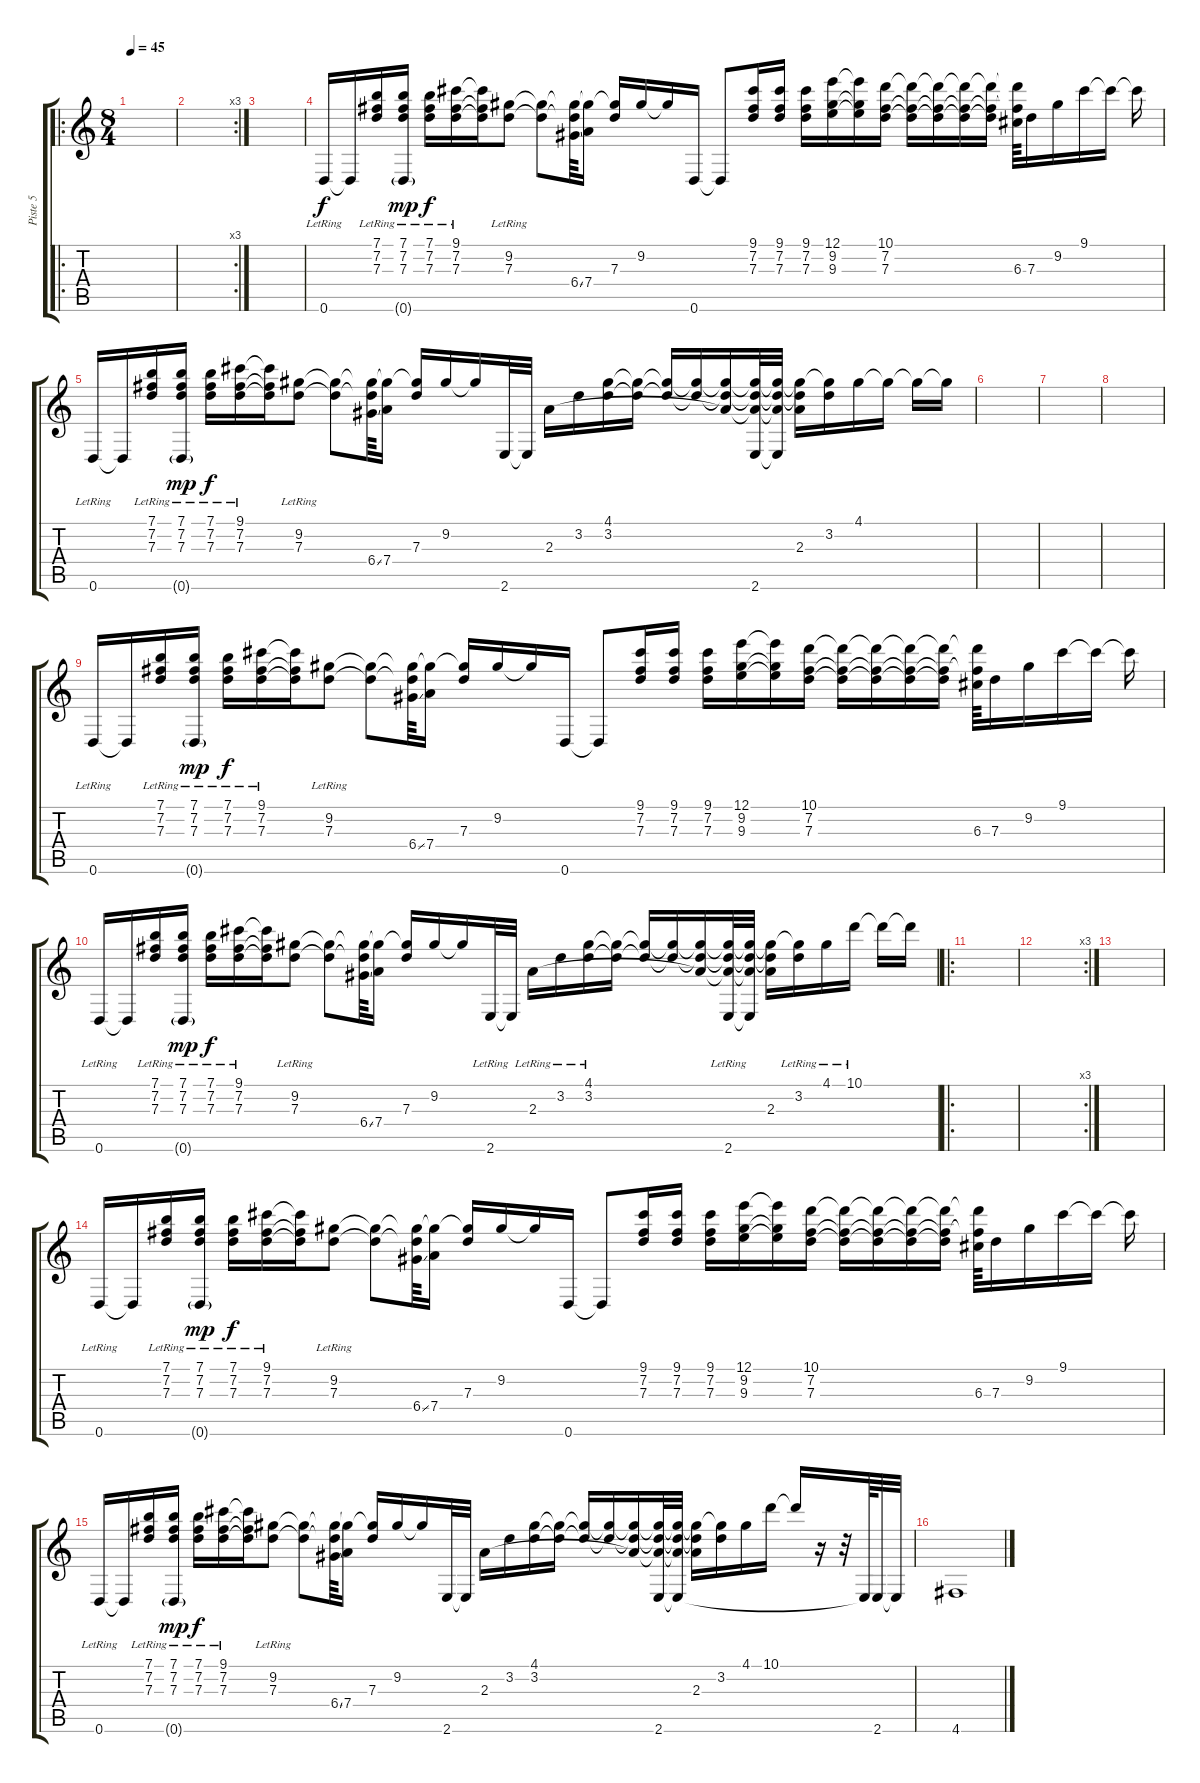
\track ("Piste 5" "Piste 5") {instrument electricguitarclean}
\staff {score tabs}
\tuning (E4 B3 G3 D3 A2 D2) {hide}
\ro
\ts (8 4)
\tempo 45
\clef g2
\ks c
|
\rc 3
|
|
0.6{lr}.16 0.6{t}.16 (7.1{lr} 7.2{lr} 7.3{lr}).16 (7.1 7.2 7.3 0.6{g lr}).16{dy mp} (7.1{lr} 7.2{lr} 7.3{lr}).16{dy f} (9.1{lr} 7.2{lr} 7.3{lr}).16 (9.1{t} 7.2{t} 7.3{t}).16 (9.2{lr} 7.3{lr}).8 (9.2{t} 7.3{t}).8 (9.2{t} 7.3{t} 6.4{ss}).64 (9.2{t} 7.4).16 (9.2{t} 7.3).16 9.2.16 9.2{t}.16 0.6.16 0.6{t}.8 (9.1 7.2 7.3).16 (9.1 7.2 7.3).16 (9.1 7.2 7.3).16 (12.1 9.2 9.3).16 (12.1{t} 9.2{t} 9.3{t}).16 (10.1 7.2 7.3).16 (10.1{t} 7.2{t} 7.3{t}).16 (10.1{t} 7.2{t} 7.3{t}).16 (10.1{t} 7.2{t} 7.3{t}).16 (10.1{t} 7.2{t} 7.3{t}).16 (10.1{t} 7.2{t} 6.3).64 7.3.16 9.2.16 9.1.16 9.1{t}.16 9.1{t}.16 |
0.6{lr}.16 0.6{t}.16 (7.1{lr} 7.2{lr} 7.3{lr}).16 (7.1 7.2 7.3 0.6{g lr}).16{dy mp} (7.1{lr} 7.2{lr} 7.3{lr}).16{dy f} (9.1{lr} 7.2{lr} 7.3{lr}).16 (9.1{t} 7.2{t} 7.3{t}).16 (9.2{lr} 7.3{lr}).8 (9.2{t} 7.3{t}).8 (9.2{t} 7.3{t} 6.4{ss}).64 (9.2{t} 7.4).16 (9.2{t} 7.3).16 9.2.16 9.2{t}.16 2.6.32 2.6{t}.32 2.3.16 3.2.16 (4.1 3.2).16 (4.1{t} 3.2{t}).16 (4.1{t} 3.2{t}).16 (4.1{t} 3.2{t}).16 (4.1{t} 3.2{t} 2.3{t}).16 (4.1{t} 3.2{t} 2.3{t} 2.6).32 (4.1{t} 3.2{t} 2.3{t} 2.6{t}).32 (4.1{t} 3.2{t} 2.3).16 (4.1{t} 3.2).16 4.1.16 4.1{t}.16 4.1{t}.16 4.1{t}.16 |
|
|
|
0.6{lr}.16 0.6{t}.16 (7.1{lr} 7.2{lr} 7.3{lr}).16 (7.1 7.2 7.3 0.6{g lr}).16{dy mp} (7.1{lr} 7.2{lr} 7.3{lr}).16{dy f} (9.1{lr} 7.2{lr} 7.3{lr}).16 (9.1{t} 7.2{t} 7.3{t}).16 (9.2{lr} 7.3{lr}).8 (9.2{t} 7.3{t}).8 (9.2{t} 7.3{t} 6.4{ss}).64 (9.2{t} 7.4).16 (9.2{t} 7.3).16 9.2.16 9.2{t}.16 0.6.16 0.6{t}.8 (9.1 7.2 7.3).16 (9.1 7.2 7.3).16 (9.1 7.2 7.3).16 (12.1 9.2 9.3).16 (12.1{t} 9.2{t} 9.3{t}).16 (10.1 7.2 7.3).16 (10.1{t} 7.2{t} 7.3{t}).16 (10.1{t} 7.2{t} 7.3{t}).16 (10.1{t} 7.2{t} 7.3{t}).16 (10.1{t} 7.2{t} 7.3{t}).16 (10.1{t} 7.2{t} 6.3).64 7.3.16 9.2.16 9.1.16 9.1{t}.16 9.1{t}.16 |
0.6{lr}.16 0.6{t}.16 (7.1{lr} 7.2{lr} 7.3{lr}).16 (7.1 7.2 7.3 0.6{g lr}).16{dy mp} (7.1{lr} 7.2{lr} 7.3{lr}).16{dy f} (9.1{lr} 7.2{lr} 7.3{lr}).16 (9.1{t} 7.2{t} 7.3{t}).16 (9.2{lr} 7.3{lr}).8 (9.2{t} 7.3{t}).8 (9.2{t} 7.3{t} 6.4{ss}).64 (9.2{t} 7.4).16 (9.2{t} 7.3).16 9.2.16 9.2{t}.16 2.6{lr}.32 2.6{t}.32 2.3{lr}.16 3.2{lr}.16 (4.1{lr} 3.2{lr}).16 (4.1{t} 3.2{t}).16 (4.1{t} 3.2{t}).16 (4.1{t} 3.2{t}).16 (4.1{t} 3.2{t} 2.3{t}).16 (4.1{t} 3.2{t} 2.3{t} 2.6{lr}).32 (4.1{t} 3.2{t} 2.3{t} 2.6{t}).32 (4.1{t} 3.2{t} 2.3).16 (4.1{t} 3.2{lr}).16 4.1{lr}.16 10.1{lr}.16 10.1{t}.16 10.1{t}.16 |
\ro
|
\rc 3
|
|
0.6{lr}.16 0.6{t}.16 (7.1{lr} 7.2{lr} 7.3{lr}).16 (7.1 7.2 7.3 0.6{g lr}).16{dy mp} (7.1{lr} 7.2{lr} 7.3{lr}).16{dy f} (9.1{lr} 7.2{lr} 7.3{lr}).16 (9.1{t} 7.2{t} 7.3{t}).16 (9.2{lr} 7.3{lr}).8 (9.2{t} 7.3{t}).8 (9.2{t} 7.3{t} 6.4{ss}).64 (9.2{t} 7.4).16 (9.2{t} 7.3).16 9.2.16 9.2{t}.16 0.6.16 0.6{t}.8 (9.1 7.2 7.3).16 (9.1 7.2 7.3).16 (9.1 7.2 7.3).16 (12.1 9.2 9.3).16 (12.1{t} 9.2{t} 9.3{t}).16 (10.1 7.2 7.3).16 (10.1{t} 7.2{t} 7.3{t}).16 (10.1{t} 7.2{t} 7.3{t}).16 (10.1{t} 7.2{t} 7.3{t}).16 (10.1{t} 7.2{t} 7.3{t}).16 (10.1{t} 7.2{t} 6.3).64 7.3.16 9.2.16 9.1.16 9.1{t}.16 9.1{t}.16 |
0.6{lr}.16 0.6{t}.16 (7.1{lr} 7.2{lr} 7.3{lr}).16 (7.1 7.2 7.3 0.6{g lr}).16{dy mp} (7.1{lr} 7.2{lr} 7.3{lr}).16{dy f} (9.1{lr} 7.2{lr} 7.3{lr}).16 (9.1{t} 7.2{t} 7.3{t}).16 (9.2{lr} 7.3{lr}).8 (9.2{t} 7.3{t}).8 (9.2{t} 7.3{t} 6.4{ss}).64 (9.2{t} 7.4).16 (9.2{t} 7.3).16 9.2.16 9.2{t}.16 2.6.32 2.6{t}.32 2.3.16 3.2.16 (4.1 3.2).16 (4.1{t} 3.2{t}).16 (4.1{t} 3.2{t}).16 (4.1{t} 3.2{t}).16 (4.1{t} 3.2{t} 2.3{t}).16 (4.1{t} 3.2{t} 2.3{t} 2.6).32 (4.1{t} 3.2{t} 2.3{t} 2.6{t}).32 (4.1{t} 3.2{t} 2.3).16 (4.1{t} 3.2).16 4.1.16 10.1.16 10.1{t}.16 r.16 r.32 2.6{t}.64 2.6.32 2.6{t}.32 |
4.6.1
